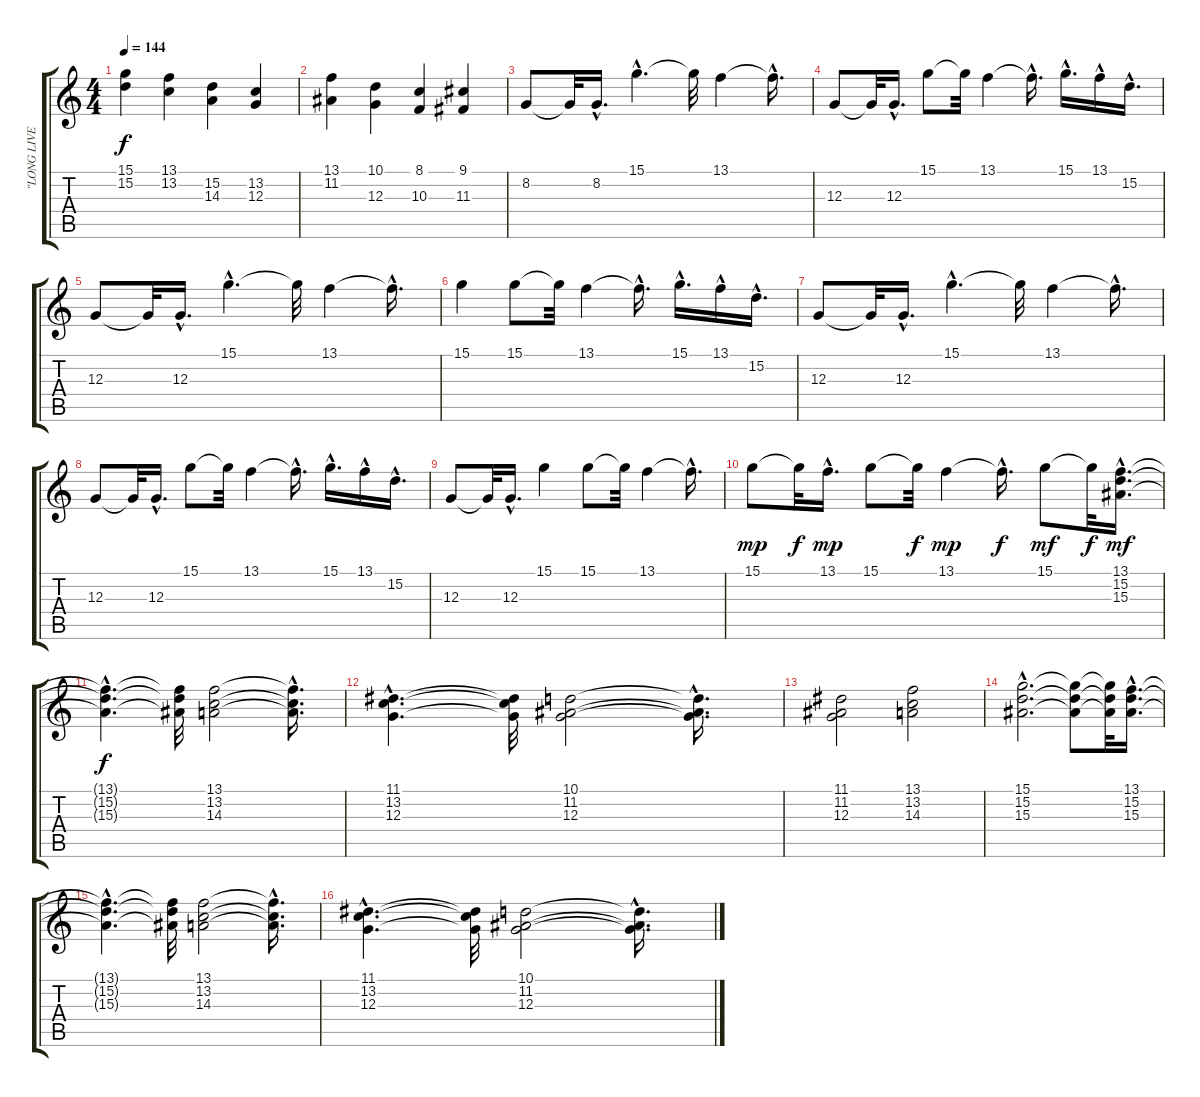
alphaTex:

\track ("\"LONG LIVE ROCK N' ROLL\"" "\"LONG LIVE") {instrument brightacousticpiano}
\staff {score tabs}
\tuning (E4 B3 G3 D3 A2 E2) {hide}
\ts (4 4)
\tempo 144
\clef g2
\ks c
(15.1 15.2).4{dy f} (13.1 13.2).4 (15.2 14.3).4 (13.2 12.3).4 |
(13.1 11.2).4 (10.1 12.3).4 (8.1 10.3).4 (9.1 11.3).4 |
8.2.8 8.2{t}.32 8.2{hac}.16{d} 15.1{hac}.4{d} 15.1{t}.32 13.1.4 13.1{hac t}.16{d} |
12.3.8 12.3{t}.32 12.3{hac}.16{d} 15.1.8 15.1{t}.32 13.1.4 13.1{hac t}.16{d} 15.1{hac}.16{d} 13.1{hac}.16 15.2{hac}.16{d} |
12.3.8 12.3{t}.32 12.3{hac}.16{d} 15.1{hac}.4{d} 15.1{t}.32 13.1.4 13.1{hac t}.16{d} |
15.1.4 15.1.8 15.1{t}.32 13.1.4 13.1{hac t}.16{d} 15.1{hac}.16{d} 13.1{hac}.16 15.2{hac}.16{d} |
12.3.8 12.3{t}.32 12.3{hac}.16{d} 15.1{hac}.4{d} 15.1{t}.32 13.1.4 13.1{hac t}.16{d} |
12.3.8 12.3{t}.32 12.3{hac}.16{d} 15.1.8 15.1{t}.32 13.1.4 13.1{hac t}.16{d} 15.1{hac}.16{d} 13.1{hac}.16 15.2{hac}.16{d} |
12.3.8 12.3{t}.32 12.3{hac}.16{d} 15.1.4 15.1.8 15.1{t}.32 13.1.4 13.1{hac t}.16{d} |
15.1.8{dy mp} 15.1{t}.32{dy f} 13.1{hac}.16{d dy mp} 15.1.8 15.1{t}.32{dy f} 13.1.4{dy mp} 13.1{hac t}.16{d dy f} 15.1.8{dy mf} 15.1{t}.32{dy f} (13.1{hac} 15.2{hac} 15.3{hac}).16{d dy mf} |
(13.1{hac t} 15.2{hac t} 15.3{hac t}).4{d dy f} (13.1{t} 15.2{t} 15.3{t}).32 (13.1 13.2 14.3).2 (13.1{hac t} 13.2{hac t} 14.3{hac t}).16{d} |
(11.1{hac} 13.2{hac} 12.3{hac}).4{d} (11.1{t} 13.2{t} 12.3{t}).32 (10.1 11.2 12.3).2 (10.1{hac t} 11.2{hac t} 12.3{hac t}).16{d} |
(11.1 11.2 12.3).2 (13.1 13.2 14.3).2 |
(15.1{hac} 15.2{hac} 15.3{hac}).2{d} (15.1{t} 15.2{t} 15.3{t}).8 (15.1{t} 15.2{t} 15.3{t}).32 (13.1{hac} 15.2{hac} 15.3{hac}).16{d} |
(13.1{hac t} 15.2{hac t} 15.3{hac t}).4{d} (13.1{t} 15.2{t} 15.3{t}).32 (13.1 13.2 14.3).2 (13.1{hac t} 13.2{hac t} 14.3{hac t}).16{d} |
(11.1{hac} 13.2{hac} 12.3{hac}).4{d} (11.1{t} 13.2{t} 12.3{t}).32 (10.1 11.2 12.3).2 (10.1{hac t} 11.2{hac t} 12.3{hac t}).16{d}
